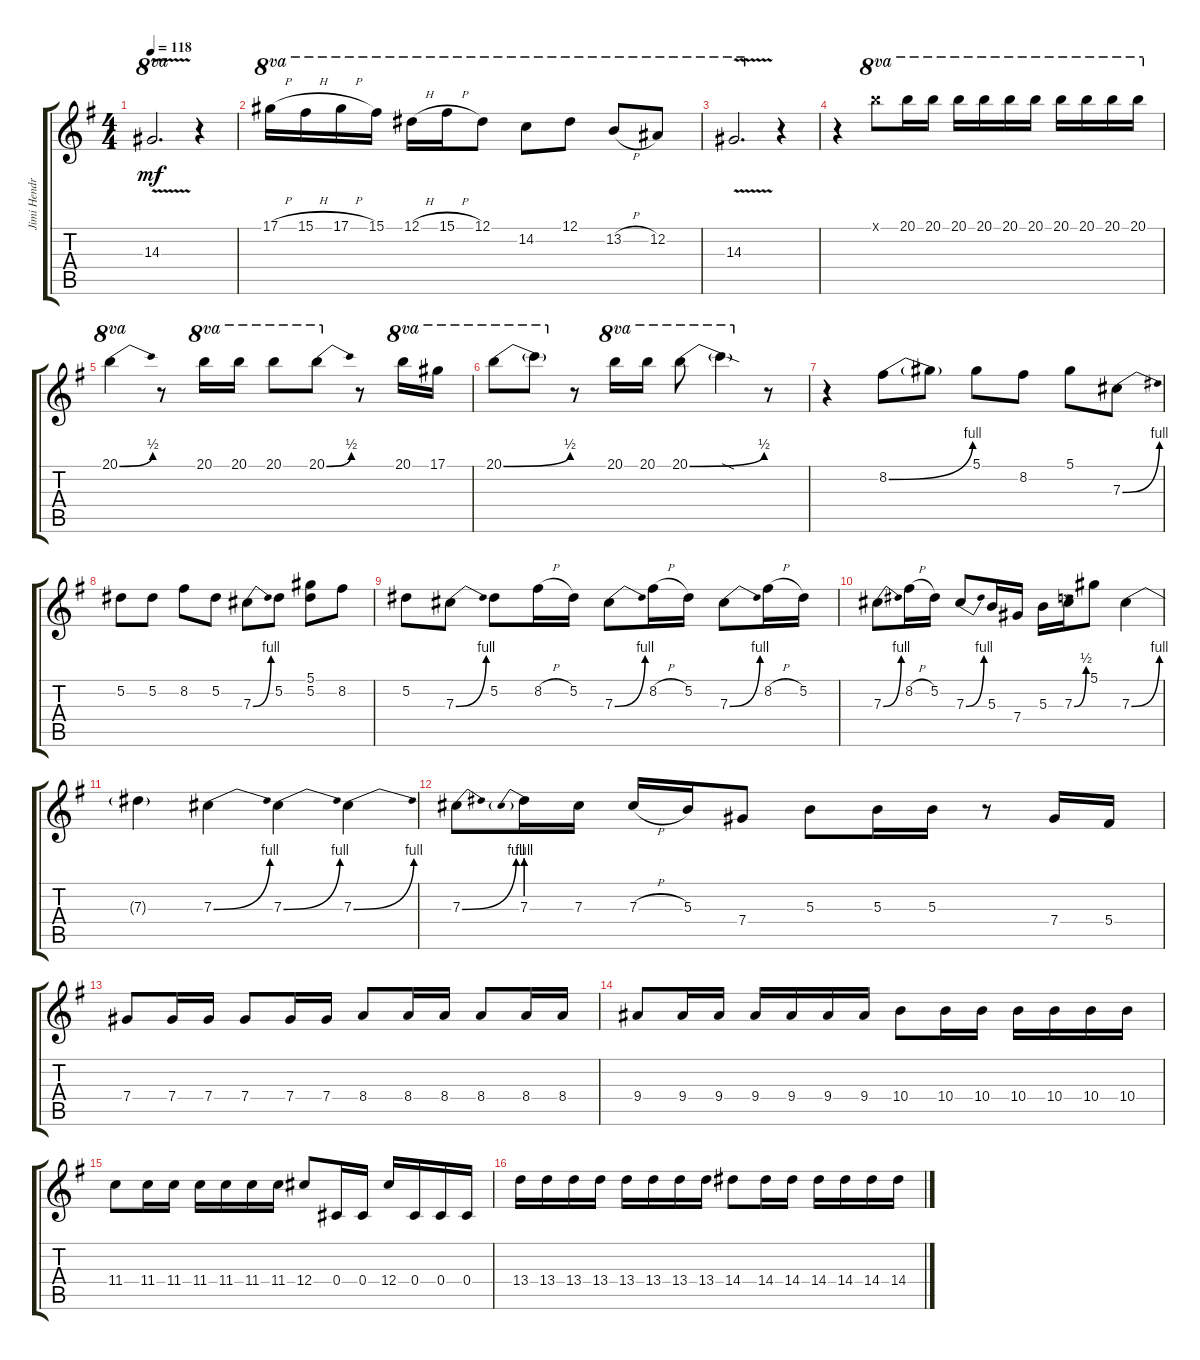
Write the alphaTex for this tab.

\track ("Jimi Hendrix-Overdrive (Fuzz Face) (Tune" "Jimi Hendr") {instrument overdrivenguitar}
\staff {score tabs}
\tuning (Eb4 Bb3 Gb3 Db3 Ab2 Eb2) {hide}
\ts (4 4)
\tempo 118
\clef g2
\ks g
14.3{v}.2{d ot 8va dy mf} r.4 |
17.1{h}.16{ot 8va} 15.1{h}.16{ot 8va} 17.1{h}.16{ot 8va} 15.1.16{ot 8va} 12.1{h}.16{ot 8va} 15.1{h}.16{ot 8va} 12.1.8{ot 8va} 14.2.8{ot 8va} 12.1.8{ot 8va} 13.2{h}.8{ot 8va} 12.2.8{ot 8va} |
14.3{v}.2{d ot 8va} r.4 |
r.4 20.1{x}.8{ot 8va} 20.1.16{ot 8va} 20.1.16{ot 8va} 20.1.16{ot 8va} 20.1.16{ot 8va} 20.1.16{ot 8va} 20.1.16{ot 8va} 20.1.16{ot 8va} 20.1.16{ot 8va} 20.1.16{ot 8va} 20.1.16{ot 8va} |
20.1{be (bend 0 0 60 2)}.4{ot 8va} r.8 20.1.16{ot 8va} 20.1.16{ot 8va} 20.1.8{ot 8va} 20.1{be (bend 0 0 60 2)}.8{ot 8va} r.8 20.1.16{ot 8va} 17.1.16{ot 8va} |
20.1{be (bend 0 0 60 2)}.8{ot 8va} 20.1{t}.8{ot 8va} r.8 20.1.16{ot 8va} 20.1.16{ot 8va} 20.1{be (bend 0 0 60 2)}.8{ot 8va} 20.1{sod t}.4{ot 8va} r.8 |
r.4 8.2{be (bend 0 0 60 4)}.8 8.2{t}.8 5.1.8 8.2.8 5.1.8 7.3{be (bend 0 0 60 4)}.8 |
5.2.8 5.2.8 8.2.8 5.2.8 7.3{be (bend 0 0 60 4)}.8 5.2.8 (5.1 5.2).8 8.2.8 |
5.2.8 7.3{be (bend 0 0 60 4)}.8 5.2.8 8.2{h}.16 5.2.16 7.3{be (bend 0 0 60 4)}.8 8.2{h}.16 5.2.16 7.3{be (bend 0 0 60 4)}.8 8.2{h}.16 5.2.16 |
7.3{be (bend 0 0 60 4)}.8 8.2{h}.16 5.2.16 7.3{be (bend 0 0 60 4)}.8 5.3.16 7.4.16 5.3.16 7.3{be (bend 0 0 60 2)}.16 5.1.8 7.3{be (bend 0 0 60 4)}.4 |
7.3{t}.4 7.3{be (bend 0 0 60 4)}.4 7.3{be (bend 0 0 60 4)}.4 7.3{be (bend 0 0 60 4)}.4 |
7.3{be (bend 0 0 60 4)}.8 7.3{be (prebend 0 4 60 4)}.16 7.3.16 7.3{h}.16 5.3.16 7.4.8 5.3.8 5.3.16 5.3.16 r.8 7.4.16 5.4.16 |
7.4.8 7.4.16 7.4.16 7.4.8 7.4.16 7.4.16 8.4.8 8.4.16 8.4.16 8.4.8 8.4.16 8.4.16 |
9.4.8 9.4.16 9.4.16 9.4.16 9.4.16 9.4.16 9.4.16 10.4.8 10.4.16 10.4.16 10.4.16 10.4.16 10.4.16 10.4.16 |
11.4.8 11.4.16 11.4.16 11.4.16 11.4.16 11.4.16 11.4.16 12.4.8 0.4.16 0.4.16 12.4.16 0.4.16 0.4.16 0.4.16 |
13.4.16 13.4.16 13.4.16 13.4.16 13.4.16 13.4.16 13.4.16 13.4.16 14.4.8 14.4.16 14.4.16 14.4.16 14.4.16 14.4.16 14.4.16
